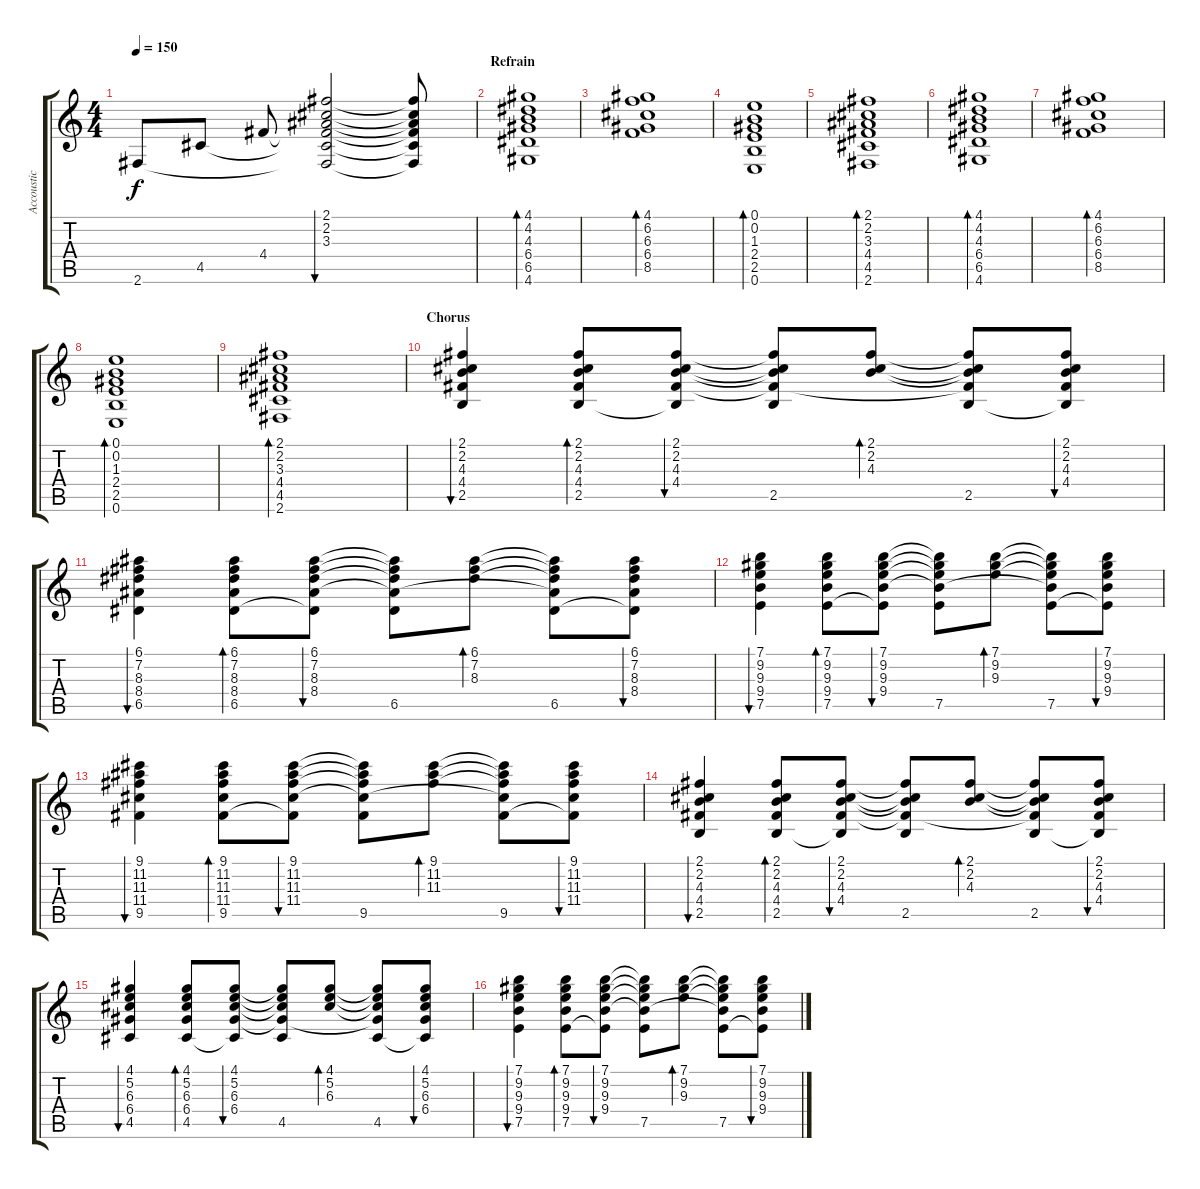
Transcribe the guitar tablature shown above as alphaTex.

\track ("Accoustic Guitar" "Accoustic ") {instrument acousticguitarsteel}
\staff {score tabs}
\tuning (E4 B3 G3 D3 A2 E2) {hide}
\ts (4 4)
\tempo 150
\clef g2
\ks c
2.6.8{dy f} 4.5.8 4.4.8 (2.1 2.2 3.3 4.4{t} 4.5{t} 2.6{t}).2{bu 60} (2.1{t} 2.2{t} 3.3{t} 4.4{t} 4.5{t} 2.6{t}).8 |
\section ("" "Refrain")
(4.1 4.2 4.3 6.4 6.5 4.6).1{bd 240} |
(4.1 6.2 6.3 6.4 8.5).1{bd 240} |
(0.1 0.2 1.3 2.4 2.5 0.6).1{bd 240} |
(2.1 2.2 3.3 4.4 4.5 2.6).1{bd 240} |
(4.1 4.2 4.3 6.4 6.5 4.6).1{bd 240} |
(4.1 6.2 6.3 6.4 8.5).1{bd 240} |
(0.1 0.2 1.3 2.4 2.5 0.6).1{bd 240} |
(2.1 2.2 3.3 4.4 4.5 2.6).1{bd 240} |
\section ("" "Chorus")
(2.1 2.2 4.3 4.4 2.5).4{bu 60} (2.1 2.2 4.3 4.4 2.5).8{bd 60} (2.1 2.2 4.3 4.4 2.5{t}).8{bu 60} (2.1{t} 2.2{t} 4.3{t} 4.4{t} 2.5).8 (2.1 2.2 4.3).8{bd 60} (2.1{t} 2.2{t} 4.3{t} 4.4{t} 2.5).8 (2.1 2.2 4.3 4.4 2.5{t}).8{bu 60} |
(6.1 7.2 8.3 8.4 6.5).4{bu 60} (6.1 7.2 8.3 8.4 6.5).8{bd 60} (6.1 7.2 8.3 8.4 6.5{t}).8{bu 60} (6.1{t} 7.2{t} 8.3{t} 8.4{t} 6.5).8 (6.1 7.2 8.3).8{bd 60} (6.1{t} 7.2{t} 8.3{t} 8.4{t} 6.5).8 (6.1 7.2 8.3 8.4 6.5{t}).8{bu 60} |
(7.1 9.2 9.3 9.4 7.5).4{bu 60} (7.1 9.2 9.3 9.4 7.5).8{bd 60} (7.1 9.2 9.3 9.4 7.5{t}).8{bu 60} (7.1{t} 9.2{t} 9.3{t} 9.4{t} 7.5).8 (7.1 9.2 9.3).8{bd 60} (7.1{t} 9.2{t} 9.3{t} 9.4{t} 7.5).8 (7.1 9.2 9.3 9.4 7.5{t}).8{bu 60} |
(9.1 11.2 11.3 11.4 9.5).4{bu 60} (9.1 11.2 11.3 11.4 9.5).8{bd 60} (9.1 11.2 11.3 11.4 9.5{t}).8{bu 60} (9.1{t} 11.2{t} 11.3{t} 11.4{t} 9.5).8 (9.1 11.2 11.3).8{bd 60} (9.1{t} 11.2{t} 11.3{t} 11.4{t} 9.5).8 (9.1 11.2 11.3 11.4 9.5{t}).8{bu 60} |
(2.1 2.2 4.3 4.4 2.5).4{bu 60} (2.1 2.2 4.3 4.4 2.5).8{bd 60} (2.1 2.2 4.3 4.4 2.5{t}).8{bu 60} (2.1{t} 2.2{t} 4.3{t} 4.4{t} 2.5).8 (2.1 2.2 4.3).8{bd 60} (2.1{t} 2.2{t} 4.3{t} 4.4{t} 2.5).8 (2.1 2.2 4.3 4.4 2.5{t}).8{bu 60} |
(4.1 5.2 6.3 6.4 4.5).4{bu 60} (4.1 5.2 6.3 6.4 4.5).8{bd 60} (4.1 5.2 6.3 6.4 4.5{t}).8{bu 60} (4.1{t} 5.2{t} 6.3{t} 6.4{t} 4.5).8 (4.1 5.2 6.3).8{bd 60} (4.1{t} 5.2{t} 6.3{t} 6.4{t} 4.5).8 (4.1 5.2 6.3 6.4 4.5{t}).8{bu 60} |
(7.1 9.2 9.3 9.4 7.5).4{bu 60} (7.1 9.2 9.3 9.4 7.5).8{bd 60} (7.1 9.2 9.3 9.4 7.5{t}).8{bu 60} (7.1{t} 9.2{t} 9.3{t} 9.4{t} 7.5).8 (7.1 9.2 9.3).8{bd 60} (7.1{t} 9.2{t} 9.3{t} 9.4{t} 7.5).8 (7.1 9.2 9.3 9.4 7.5{t}).8{bu 60}
